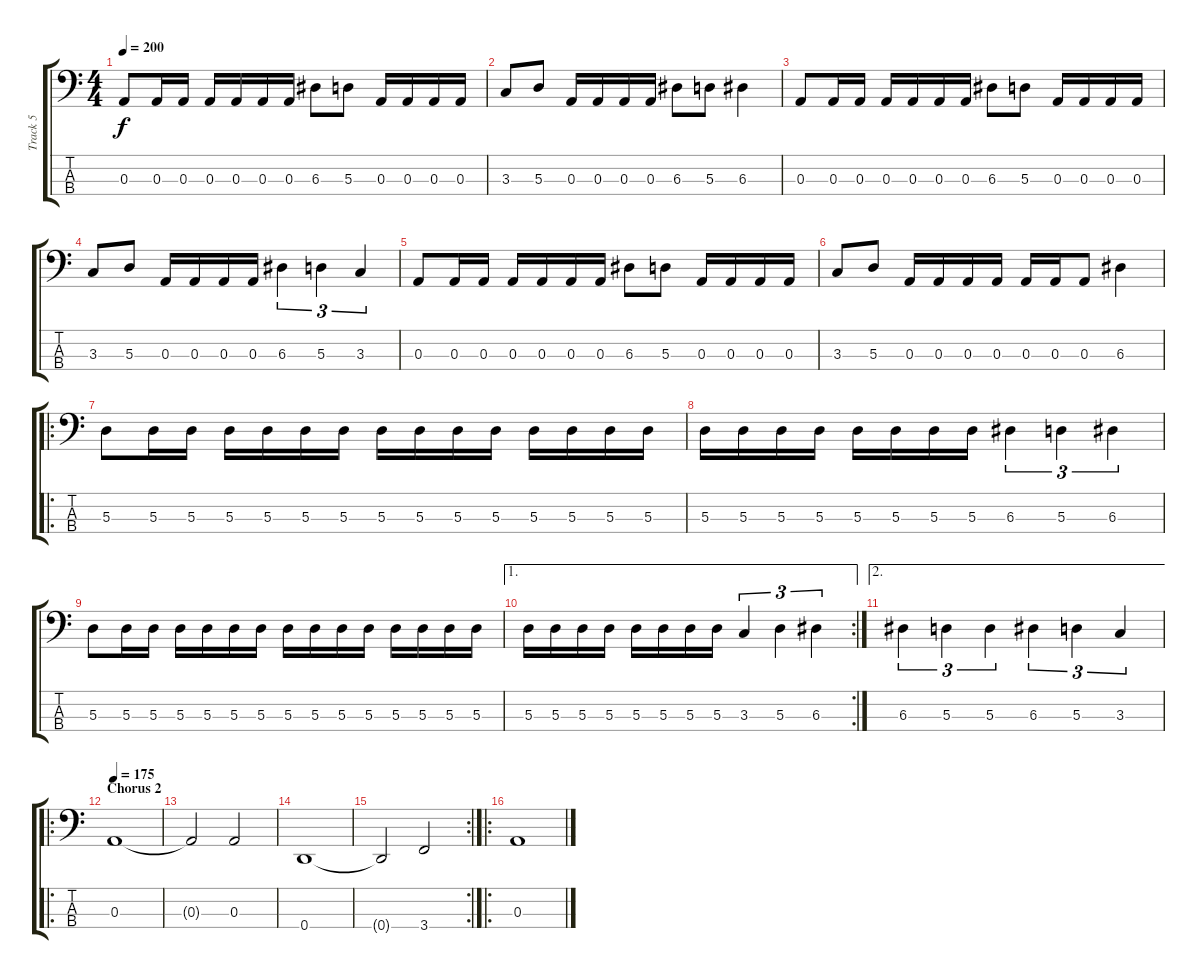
\track ("Track 5" "Track 5") {instrument electricbasspick}
\staff {score tabs}
\tuning (G2 D2 A1 D1) {hide}
\ts (4 4)
\tempo 200
\clef f4
\ks c
0.3.8{dy f} 0.3.16 0.3.16 0.3.16 0.3.16 0.3.16 0.3.16 6.3.8 5.3.8 0.3.16 0.3.16 0.3.16 0.3.16 |
3.3.8 5.3.8 0.3.16 0.3.16 0.3.16 0.3.16 6.3.8 5.3.8 6.3.4 |
0.3.8 0.3.16 0.3.16 0.3.16 0.3.16 0.3.16 0.3.16 6.3.8 5.3.8 0.3.16 0.3.16 0.3.16 0.3.16 |
3.3.8 5.3.8 0.3.16 0.3.16 0.3.16 0.3.16 6.3.4{tu (3 2)} 5.3.4{tu (3 2)} 3.3.4{tu (3 2)} |
0.3.8 0.3.16 0.3.16 0.3.16 0.3.16 0.3.16 0.3.16 6.3.8 5.3.8 0.3.16 0.3.16 0.3.16 0.3.16 |
3.3.8 5.3.8 0.3.16 0.3.16 0.3.16 0.3.16 0.3.16 0.3.16 0.3.8 6.3.4 |
\ro
5.3.8 5.3.16 5.3.16 5.3.16 5.3.16 5.3.16 5.3.16 5.3.16 5.3.16 5.3.16 5.3.16 5.3.16 5.3.16 5.3.16 5.3.16 |
5.3.16 5.3.16 5.3.16 5.3.16 5.3.16 5.3.16 5.3.16 5.3.16 6.3.4{tu (3 2)} 5.3.4{tu (3 2)} 6.3.4{tu (3 2)} |
5.3.8 5.3.16 5.3.16 5.3.16 5.3.16 5.3.16 5.3.16 5.3.16 5.3.16 5.3.16 5.3.16 5.3.16 5.3.16 5.3.16 5.3.16 |
\ae 1
\rc 2
5.3.16 5.3.16 5.3.16 5.3.16 5.3.16 5.3.16 5.3.16 5.3.16 3.3.4{tu (3 2)} 5.3.4{tu (3 2)} 6.3.4{tu (3 2)} |
\ae 2
6.3.4{tu (3 2)} 5.3.4{tu (3 2)} 5.3.4{tu (3 2)} 6.3.4{tu (3 2)} 5.3.4{tu (3 2)} 3.3.4{tu (3 2)} |
\ro
\section ("" "Chorus 2")
\tempo 175
0.3.1 |
0.3{t}.2 0.3.2 |
0.4.1 |
\rc 2
0.4{t}.2 3.4.2 |
\ro
0.3.1
